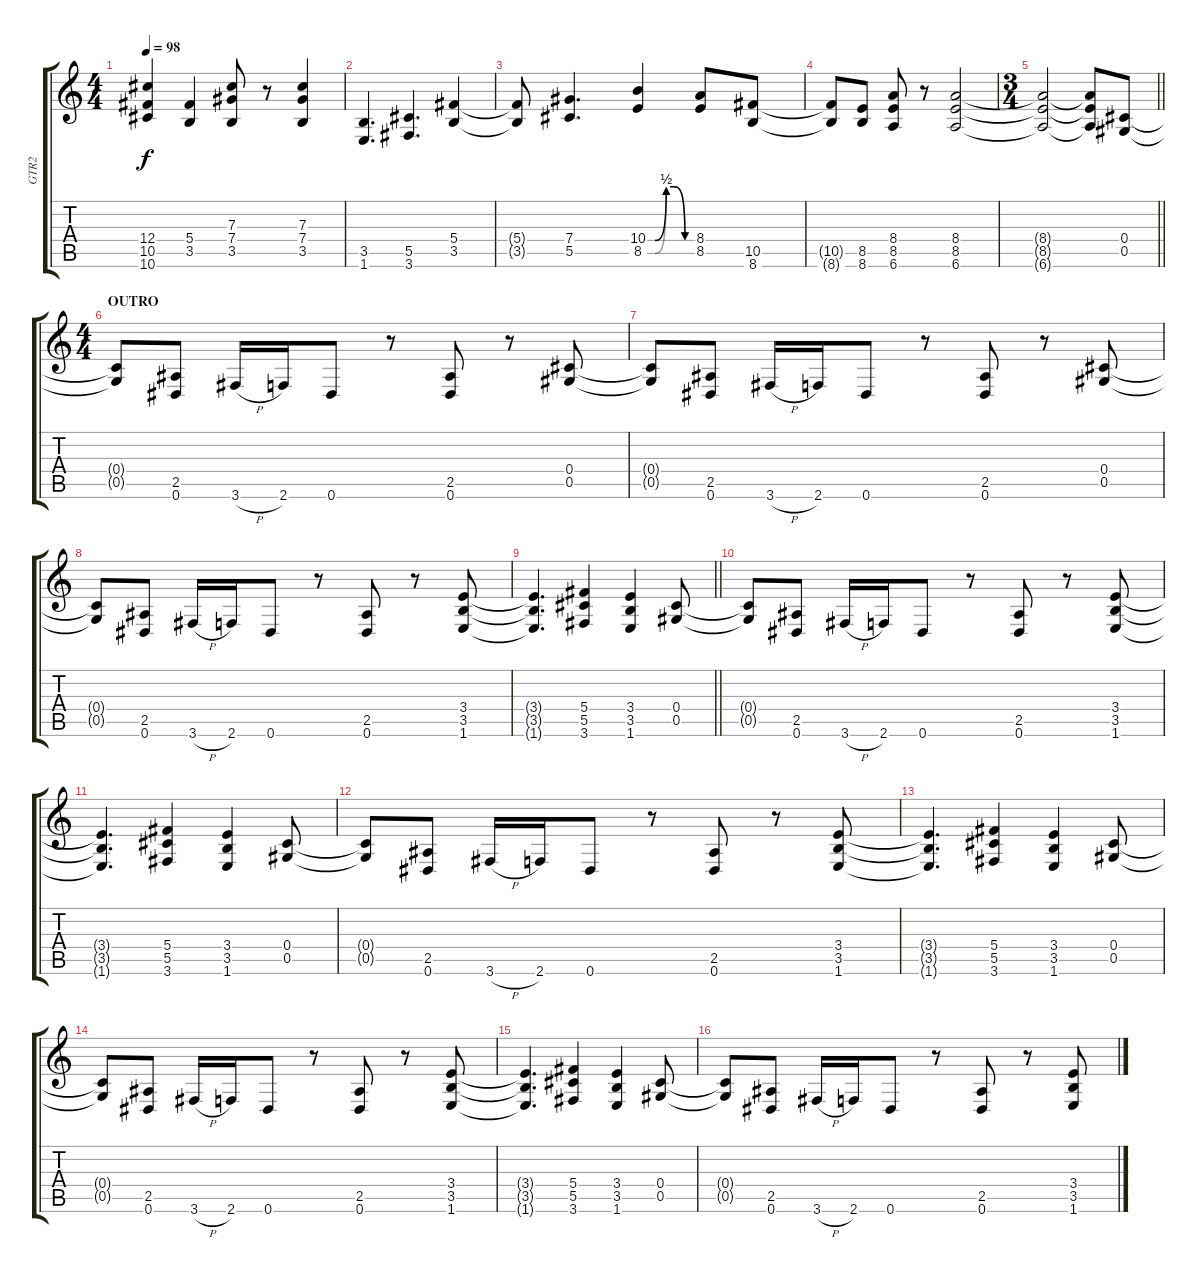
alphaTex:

\track ("GTR2" "GTR2") {instrument distortionguitar}
\staff {score tabs}
\tuning (Eb4 Bb3 Gb3 Db3 Ab2 Eb2) {hide}
\ts (4 4)
\tempo 98
\clef g2
\ks c
(12.4{t} 10.5{t} 10.6{t}).4{dy f} (5.4 3.5).4 (7.3 7.4 3.5).8 r.8 (7.3 7.4 3.5).4 |
(3.5 1.6).4{d} (5.5 3.6).4{d} (5.4 3.5).4 |
(5.4{t} 3.5{t}).8 (7.4 5.5).4{d} (10.4{be (custom 0 0 10 0 25 2 35 2 50 0 60 0)} 8.5{be (custom 0 0 10 0 25 2 35 2 50 0 60 0)}).4 (8.4 8.5).8 (10.5 8.6).8 |
(10.5{t} 8.6{t}).8 (8.5 8.6).8 (8.4 8.5 6.6).8 r.8 (8.4 8.5 6.6).2 |
\ts (3 4)
\barLineRight lightlight
(8.4{t} 8.5{t} 6.6{t}).2 (8.4{t} 8.5{t} 6.6{t}).8 (0.4 0.5).8 |
\ts (4 4)
\section ("" "OUTRO")
(0.4{t} 0.5{t}).8 (2.5 0.6).8 3.6{h}.16 2.6.16 0.6.8 r.8 (2.5 0.6).8 r.8 (0.4 0.5).8 |
(0.4{t} 0.5{t}).8 (2.5 0.6).8 3.6{h}.16 2.6.16 0.6.8 r.8 (2.5 0.6).8 r.8 (0.4 0.5).8 |
(0.4{t} 0.5{t}).8 (2.5 0.6).8 3.6{h}.16 2.6.16 0.6.8 r.8 (2.5 0.6).8 r.8 (3.4 3.5 1.6).8 |
\barLineRight lightlight
(3.4{t} 3.5{t} 1.6{t}).4{d} (5.4 5.5 3.6).4 (3.4 3.5 1.6).4 (0.4 0.5).8 |
(0.4{t} 0.5{t}).8 (2.5 0.6).8 3.6{h}.16 2.6.16 0.6.8 r.8 (2.5 0.6).8 r.8 (3.4 3.5 1.6).8 |
(3.4{t} 3.5{t} 1.6{t}).4{d} (5.4 5.5 3.6).4 (3.4 3.5 1.6).4 (0.4 0.5).8 |
(0.4{t} 0.5{t}).8 (2.5 0.6).8 3.6{h}.16 2.6.16 0.6.8 r.8 (2.5 0.6).8 r.8 (3.4 3.5 1.6).8 |
(3.4{t} 3.5{t} 1.6{t}).4{d} (5.4 5.5 3.6).4 (3.4 3.5 1.6).4 (0.4 0.5).8 |
(0.4{t} 0.5{t}).8 (2.5 0.6).8 3.6{h}.16 2.6.16 0.6.8 r.8 (2.5 0.6).8 r.8 (3.4 3.5 1.6).8 |
(3.4{t} 3.5{t} 1.6{t}).4{d} (5.4 5.5 3.6).4 (3.4 3.5 1.6).4 (0.4 0.5).8 |
(0.4{t} 0.5{t}).8 (2.5 0.6).8 3.6{h}.16 2.6.16 0.6.8 r.8 (2.5 0.6).8 r.8 (3.4 3.5 1.6).8
